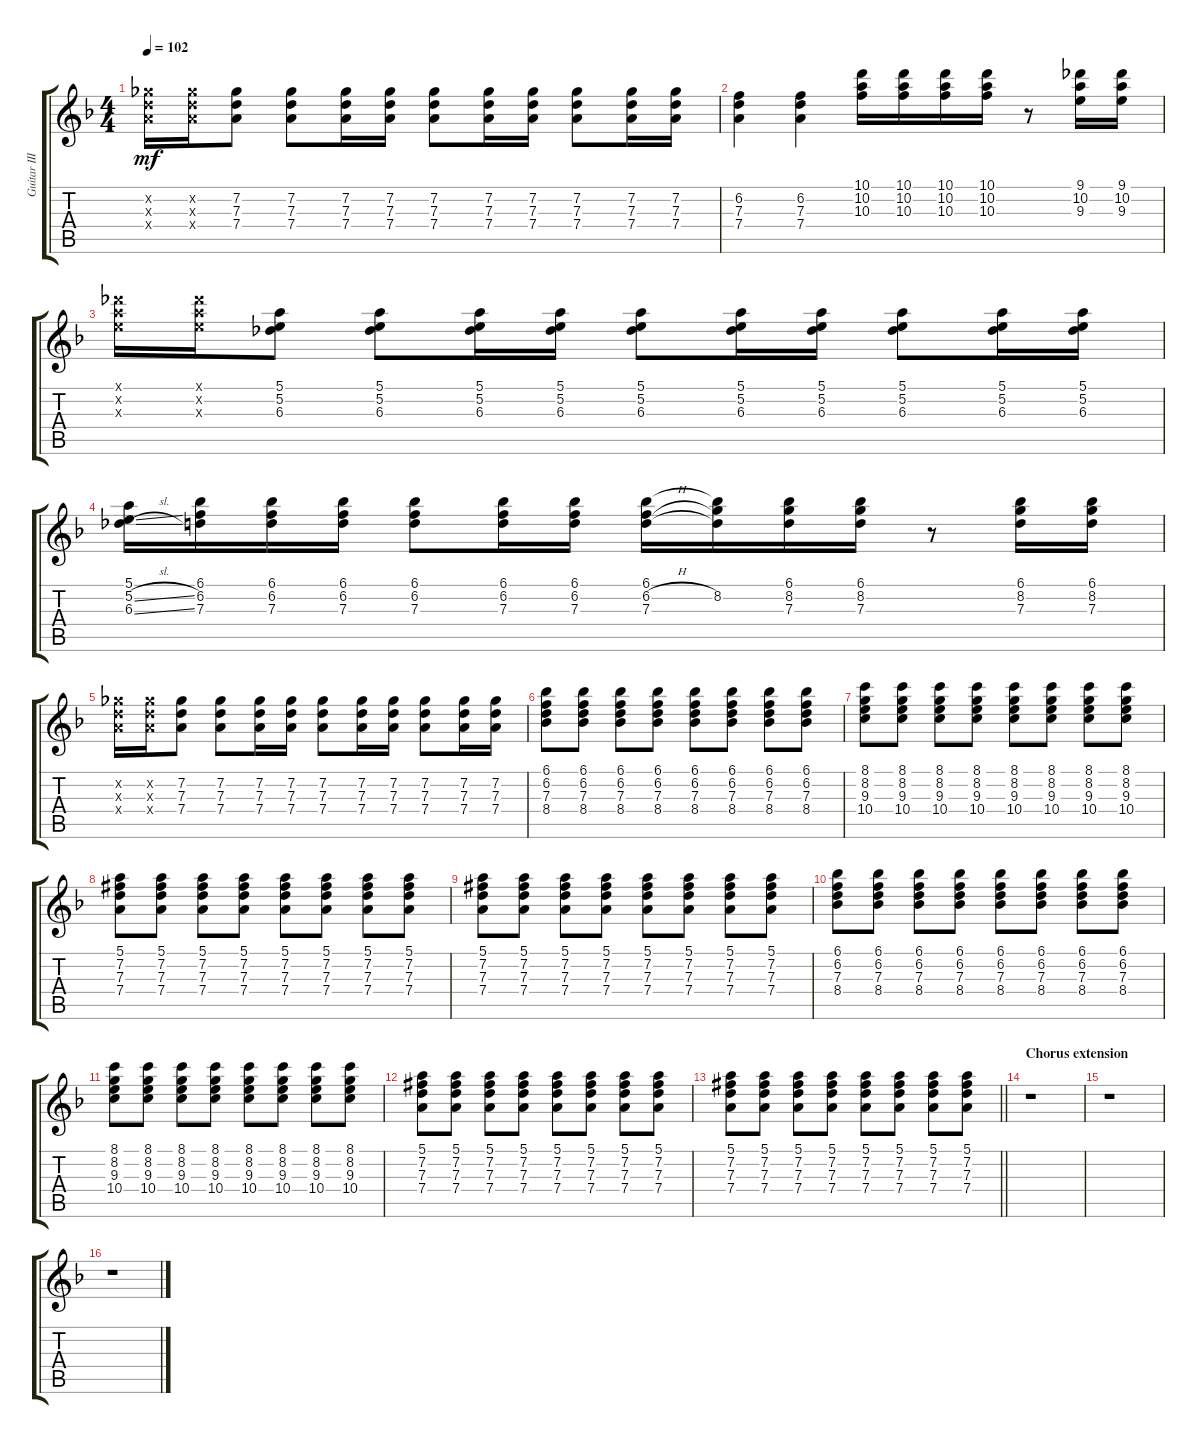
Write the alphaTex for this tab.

\track ("Guitar III" "Guitar III") {instrument distortionguitar}
\staff {score tabs}
\tuning (E4 B3 G3 D3 A2 D2) {hide}
\ts (4 4)
\tempo 102
\clef g2
\ks dminor
(7.2{x} 7.3{x} 7.4{x}).16{dy mf} (7.2{x} 7.3{x} 7.4{x}).16 (7.2 7.3 7.4).8 (7.2 7.3 7.4).8 (7.2 7.3 7.4).16 (7.2 7.3 7.4).16 (7.2 7.3 7.4).8 (7.2 7.3 7.4).16 (7.2 7.3 7.4).16 (7.2 7.3 7.4).8 (7.2 7.3 7.4).16 (7.2 7.3 7.4).16 |
(6.2 7.3 7.4).4 (6.2 7.3 7.4).4 (10.1 10.2 10.3).16 (10.1 10.2 10.3).16 (10.1 10.2 10.3).16 (10.1 10.2 10.3).16 r.8 (9.1 10.2 9.3).16 (9.1 10.2 9.3).16 |
(9.1{x} 10.2{x} 9.3{x}).16 (9.1{x} 10.2{x} 9.3{x}).16 (5.1 5.2 6.3).8 (5.1 5.2 6.3).8 (5.1 5.2 6.3).16 (5.1 5.2 6.3).16 (5.1 5.2 6.3).8 (5.1 5.2 6.3).16 (5.1 5.2 6.3).16 (5.1 5.2 6.3).8 (5.1 5.2 6.3).16 (5.1 5.2 6.3).16 |
(5.1 5.2{sl} 6.3{sl}).16 (6.1 6.2 7.3).16 (6.1 6.2 7.3).16 (6.1 6.2 7.3).16 (6.1 6.2 7.3).8 (6.1 6.2 7.3).16 (6.1 6.2 7.3).16 (6.1 6.2{h} 7.3).16 (6.1{t} 8.2 7.3{t}).16 (6.1 8.2 7.3).16 (6.1 8.2 7.3).16 r.8 (6.1 8.2 7.3).16 (6.1 8.2 7.3).16 |
(7.2{x} 7.3{x} 7.4{x}).16 (7.2{x} 7.3{x} 7.4{x}).16 (7.2 7.3 7.4).8 (7.2 7.3 7.4).8 (7.2 7.3 7.4).16 (7.2 7.3 7.4).16 (7.2 7.3 7.4).8 (7.2 7.3 7.4).16 (7.2 7.3 7.4).16 (7.2 7.3 7.4).8 (7.2 7.3 7.4).16 (7.2 7.3 7.4).16 |
(6.1 6.2 7.3 8.4).8 (6.1 6.2 7.3 8.4).8 (6.1 6.2 7.3 8.4).8 (6.1 6.2 7.3 8.4).8 (6.1 6.2 7.3 8.4).8 (6.1 6.2 7.3 8.4).8 (6.1 6.2 7.3 8.4).8 (6.1 6.2 7.3 8.4).8 |
(8.1 8.2 9.3 10.4).8 (8.1 8.2 9.3 10.4).8 (8.1 8.2 9.3 10.4).8 (8.1 8.2 9.3 10.4).8 (8.1 8.2 9.3 10.4).8 (8.1 8.2 9.3 10.4).8 (8.1 8.2 9.3 10.4).8 (8.1 8.2 9.3 10.4).8 |
(5.1 7.2{acc #} 7.3 7.4).8 (5.1 7.2{acc #} 7.3 7.4).8 (5.1 7.2{acc #} 7.3 7.4).8 (5.1 7.2{acc #} 7.3 7.4).8 (5.1 7.2{acc #} 7.3 7.4).8 (5.1 7.2{acc #} 7.3 7.4).8 (5.1 7.2{acc #} 7.3 7.4).8 (5.1 7.2{acc #} 7.3 7.4).8 |
(5.1 7.2{acc #} 7.3 7.4).8 (5.1 7.2{acc #} 7.3 7.4).8 (5.1 7.2{acc #} 7.3 7.4).8 (5.1 7.2{acc #} 7.3 7.4).8 (5.1 7.2{acc #} 7.3 7.4).8 (5.1 7.2{acc #} 7.3 7.4).8 (5.1 7.2{acc #} 7.3 7.4).8 (5.1 7.2{acc #} 7.3 7.4).8 |
(6.1 6.2 7.3 8.4).8 (6.1 6.2 7.3 8.4).8 (6.1 6.2 7.3 8.4).8 (6.1 6.2 7.3 8.4).8 (6.1 6.2 7.3 8.4).8 (6.1 6.2 7.3 8.4).8 (6.1 6.2 7.3 8.4).8 (6.1 6.2 7.3 8.4).8 |
(8.1 8.2 9.3 10.4).8 (8.1 8.2 9.3 10.4).8 (8.1 8.2 9.3 10.4).8 (8.1 8.2 9.3 10.4).8 (8.1 8.2 9.3 10.4).8 (8.1 8.2 9.3 10.4).8 (8.1 8.2 9.3 10.4).8 (8.1 8.2 9.3 10.4).8 |
(5.1 7.2{acc #} 7.3 7.4).8 (5.1 7.2{acc #} 7.3 7.4).8 (5.1 7.2{acc #} 7.3 7.4).8 (5.1 7.2{acc #} 7.3 7.4).8 (5.1 7.2{acc #} 7.3 7.4).8 (5.1 7.2{acc #} 7.3 7.4).8 (5.1 7.2{acc #} 7.3 7.4).8 (5.1 7.2{acc #} 7.3 7.4).8 |
\barLineRight lightlight
(5.1 7.2{acc #} 7.3 7.4).8 (5.1 7.2{acc #} 7.3 7.4).8 (5.1 7.2{acc #} 7.3 7.4).8 (5.1 7.2{acc #} 7.3 7.4).8 (5.1 7.2{acc #} 7.3 7.4).8 (5.1 7.2{acc #} 7.3 7.4).8 (5.1 7.2{acc #} 7.3 7.4).8 (5.1 7.2{acc #} 7.3 7.4).8 |
\section ("" "Chorus extension")
r.1 |
r.1 |
r.1
